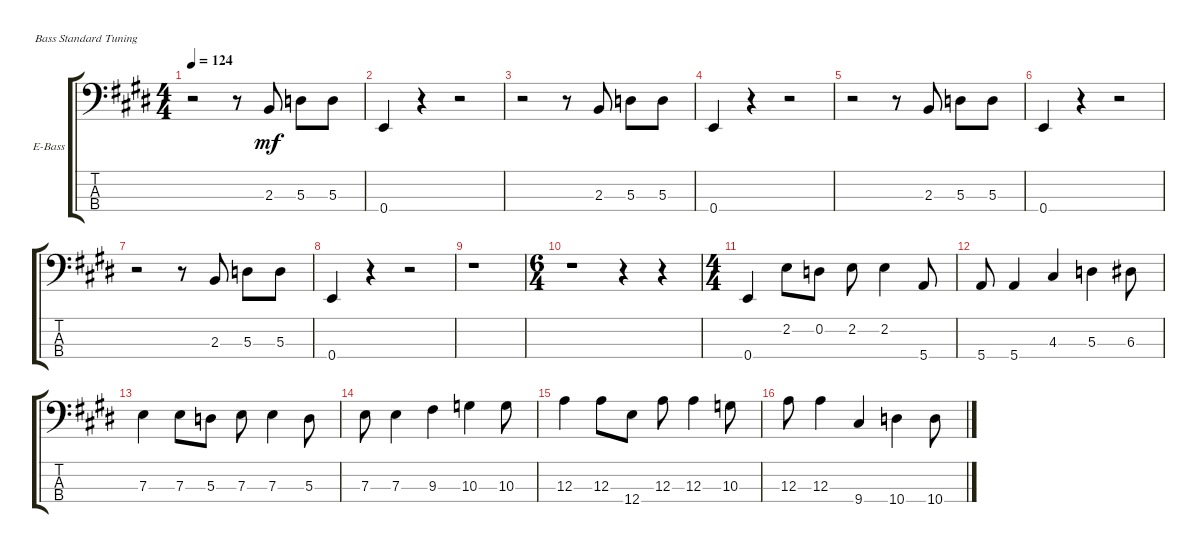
\defaultSystemsLayout 4
\bracketExtendMode groupsimilarinstruments
\firstSystemTrackNameOrientation horizontal
\otherSystemsTrackNameOrientation horizontal
\track ("Electric Bass" "E-Bass") {instrument electricbassfinger}
\staff {score tabs}
\tuning (G2 D2 A1 E1)
\ts (4 4)
\tempo 124
\clef f4
\ks e
r.2{dy mf instrument electricbassfinger} r.8 2.3.8 5.3.8 5.3.8 |
0.4.4 r.4 r.2 |
r.2 r.8 2.3.8 5.3.8 5.3.8 |
0.4.4 r.4 r.2 |
r.2 r.8 2.3.8 5.3.8 5.3.8 |
0.4.4 r.4 r.2 |
r.2 r.8 2.3.8 5.3.8 5.3.8 |
0.4.4 r.4 r.2 |
r.1 |
\ts (6 4)
r.1 r.4 r.4 |
\ts (4 4)
0.4.4 2.2.8 0.2.8 2.2.8 2.2.4 5.4.8 |
5.4.8 5.4.4 4.3.4 5.3.4 6.3.8 |
7.3.4 7.3.8 5.3.8 7.3.8 7.3.4 5.3.8 |
7.3.8 7.3.4 9.3.4 10.3.4 10.3.8 |
12.3.4 12.3.8 12.4.8 12.3.8 12.3.4 10.3.8 |
12.3.8 12.3.4 9.4.4 10.4.4 10.4.8
